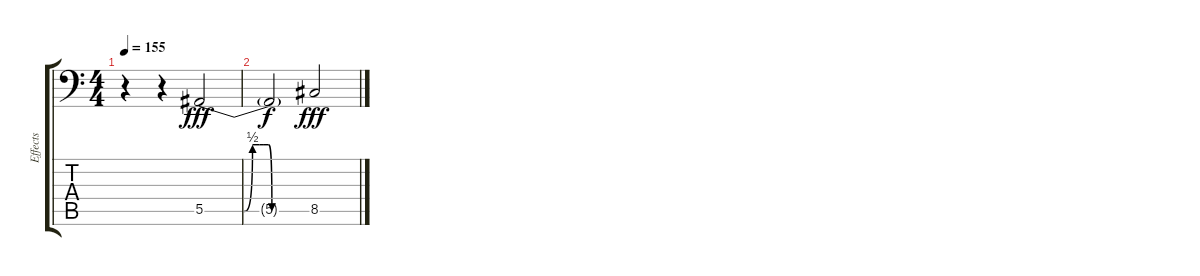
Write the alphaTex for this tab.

\track ("Effects" "Effects") {instrument fx4atmosphere}
\staff {score tabs}
\tuning (C4 G3 Eb3 Bb2 F2 Bb1) {hide}
\ts (4 4)
\tempo 155
\clef f4
\ks c
r.4{dy fff} r.4 5.5{be (custom 0 0 22 0 27 2 31 2 33 2 36 2 38 0 43 0 45 0 60 0)}.2 |
5.5{t}.2{dy f} 8.5.2{dy fff}
